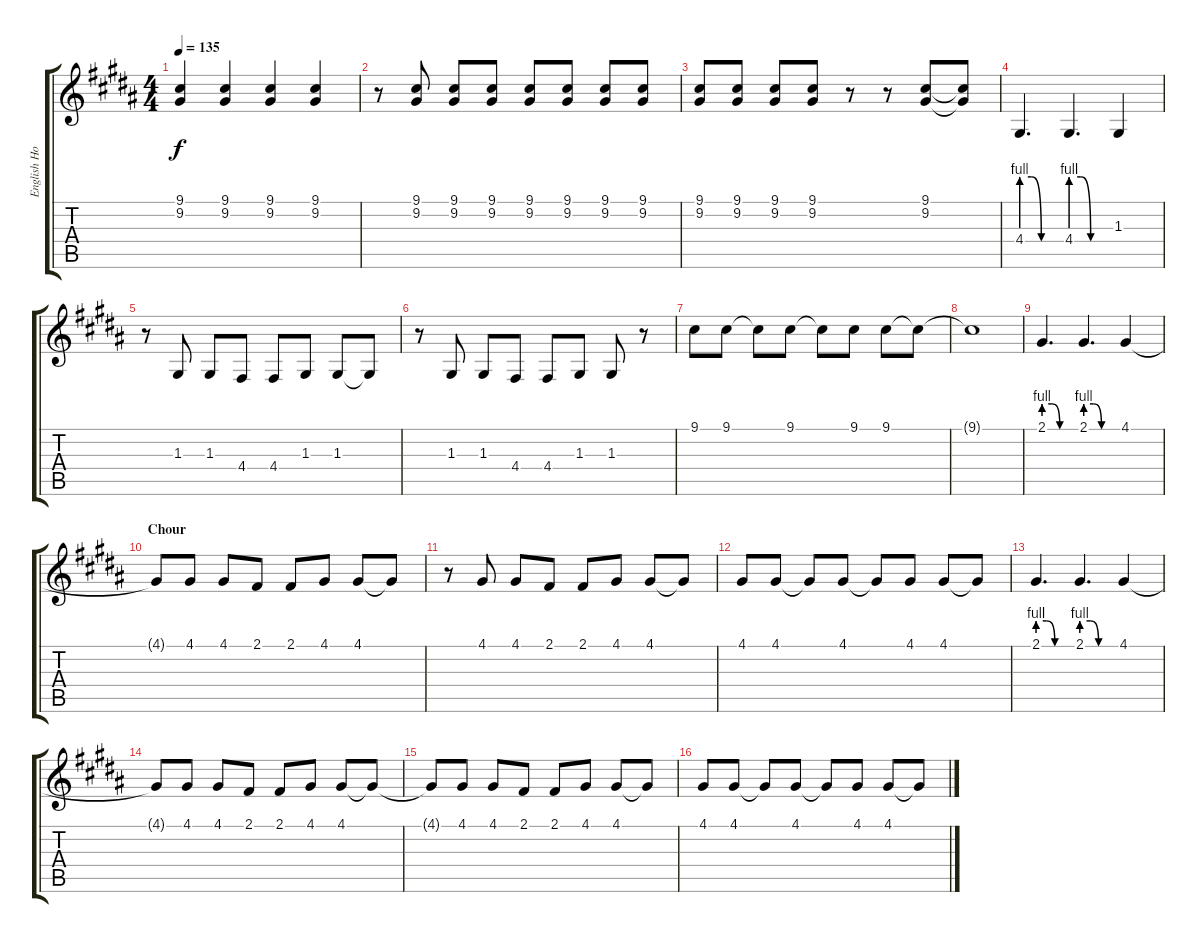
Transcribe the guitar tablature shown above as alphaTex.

\track ("English Horn" "English Ho") {instrument englishhorn}
\staff {score tabs}
\tuning (E4 B3 G3 D3 A2 E2) {hide}
\ts (4 4)
\tempo 135
\clef g2
\ks b
(9.1 9.2).4{dy f} (9.1 9.2).4 (9.1 9.2).4 (9.1 9.2).4 |
r.8 (9.1 9.2).8 (9.1 9.2).8 (9.1 9.2).8 (9.1 9.2).8 (9.1 9.2).8 (9.1 9.2).8 (9.1 9.2).8 |
(9.1 9.2).8 (9.1 9.2).8 (9.1 9.2).8 (9.1 9.2).8 r.8 r.8 (9.1 9.2).8 (9.1{t} 9.2{t}).8 |
4.4{be (custom 0 4 15 4 30 0 60 0)}.4{d} 4.4{be (custom 0 4 15 4 30 0 60 0)}.4{d} 1.3.4 |
r.8 1.3.8 1.3.8 4.4.8 4.4.8 1.3.8 1.3.8 1.3{t}.8 |
r.8 1.3.8 1.3.8 4.4.8 4.4.8 1.3.8 1.3.8 r.8 |
9.1.8 9.1.8 9.1{t}.8 9.1.8 9.1{t}.8 9.1.8 9.1.8 9.1{t}.8 |
9.1{t}.1 |
2.1{be (custom 0 4 15 4 30 0 60 0)}.4{d} 2.1{be (custom 0 4 15 4 30 0 60 0)}.4{d} 4.1.4 |
\section ("" "Chour")
4.1{t}.8 4.1.8 4.1.8 2.1.8 2.1.8 4.1.8 4.1.8 4.1{t}.8 |
r.8 4.1.8 4.1.8 2.1.8 2.1.8 4.1.8 4.1.8 4.1{t}.8 |
4.1.8 4.1.8 4.1{t}.8 4.1.8 4.1{t}.8 4.1.8 4.1.8 4.1{t}.8 |
2.1{be (custom 0 4 15 4 30 0 60 0)}.4{d} 2.1{be (custom 0 4 15 4 30 0 60 0)}.4{d} 4.1.4 |
4.1{t}.8 4.1.8 4.1.8 2.1.8 2.1.8 4.1.8 4.1.8 4.1{t}.8 |
4.1{t}.8 4.1.8 4.1.8 2.1.8 2.1.8 4.1.8 4.1.8 4.1{t}.8 |
4.1.8 4.1.8 4.1{t}.8 4.1.8 4.1{t}.8 4.1.8 4.1.8 4.1{t}.8
